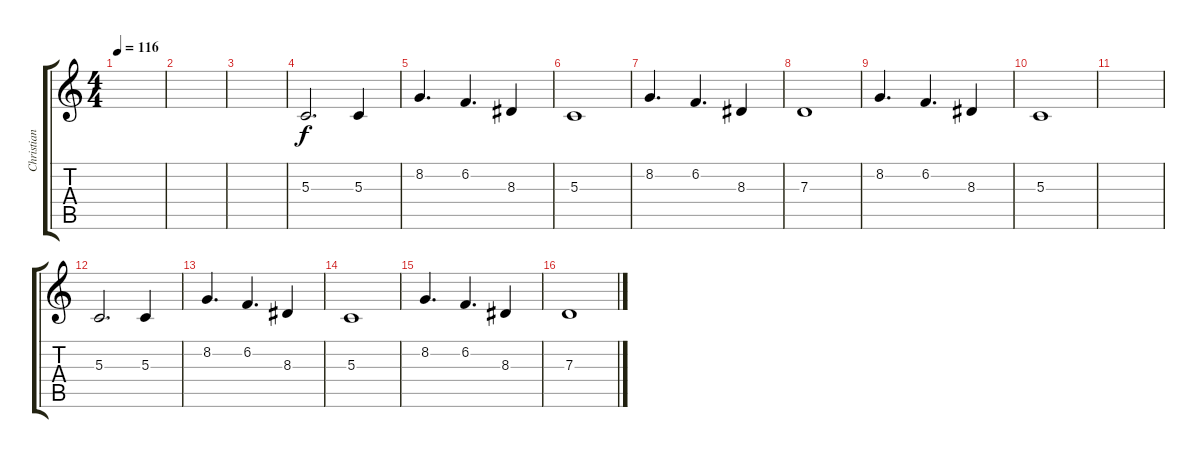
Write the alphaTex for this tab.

\track ("Christian Lorenz [Flake]" "Christian ") {instrument brightacousticpiano}
\staff {score tabs}
\tuning (E4 B3 G3 D3 A2 E2) {hide}
\ts (4 4)
\tempo 116
\clef g2
\ks c
|
|
|
5.3.2{d} 5.3.4 |
8.2.4{d} 6.2.4{d} 8.3.4 |
5.3.1 |
8.2.4{d} 6.2.4{d} 8.3.4 |
7.3.1 |
8.2.4{d} 6.2.4{d} 8.3.4 |
5.3.1 |
|
5.3.2{d} 5.3.4 |
8.2.4{d} 6.2.4{d} 8.3.4 |
5.3.1 |
8.2.4{d} 6.2.4{d} 8.3.4 |
7.3.1
